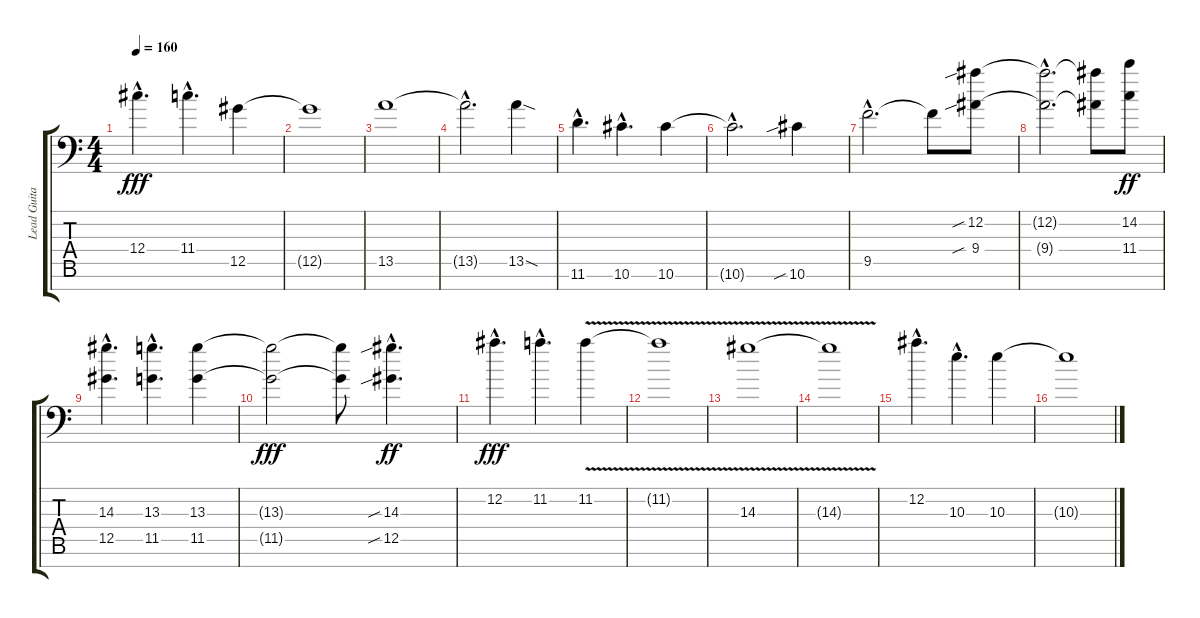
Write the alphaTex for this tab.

\track ("Lead Guitar" "Lead Guita") {instrument distortionguitar}
\staff {score tabs}
\tuning (Eb4 Bb3 Gb3 Db3 Ab2 Eb2 Bb1) {hide}
\ts (4 4)
\tempo 160
\clef f4
\ks c
12.4{hac}.4{d dy fff} 11.4{hac}.4{d} 12.5.4 |
12.5{t}.1 |
13.5.1 |
13.5{hac t}.2{d} 13.5{sod}.4 |
11.6{hac}.4{d} 10.6{hac}.4{d} 10.6.4 |
10.6{hac t}.2{d} 10.6{sib}.4 |
9.5{hac}.2{d} 9.5{t}.8 (12.2{sib} 9.4{sib}).8 |
(12.2{hac t} 9.4{hac t}).2{d} (12.2{t} 9.4{t}).8 (14.2 11.4).8{dy ff} |
(14.3{hac} 12.5{hac}).4{d} (13.3{hac} 11.5{hac}).4{d} (13.3 11.5).4 |
(13.3{t} 11.5{t}).2{dy fff} (13.3{t} 11.5{t}).8 (14.3{sib hac} 12.5{sib hac}).4{d dy ff} |
12.2{hac}.4{d dy fff} 11.2{hac}.4{d} 11.2{v}.4 |
11.2{t}.1 |
14.3{v}.1 |
14.3{t}.1 |
12.2{hac}.4{d} 10.3{hac}.4{d} 10.3.4 |
10.3{t}.1
